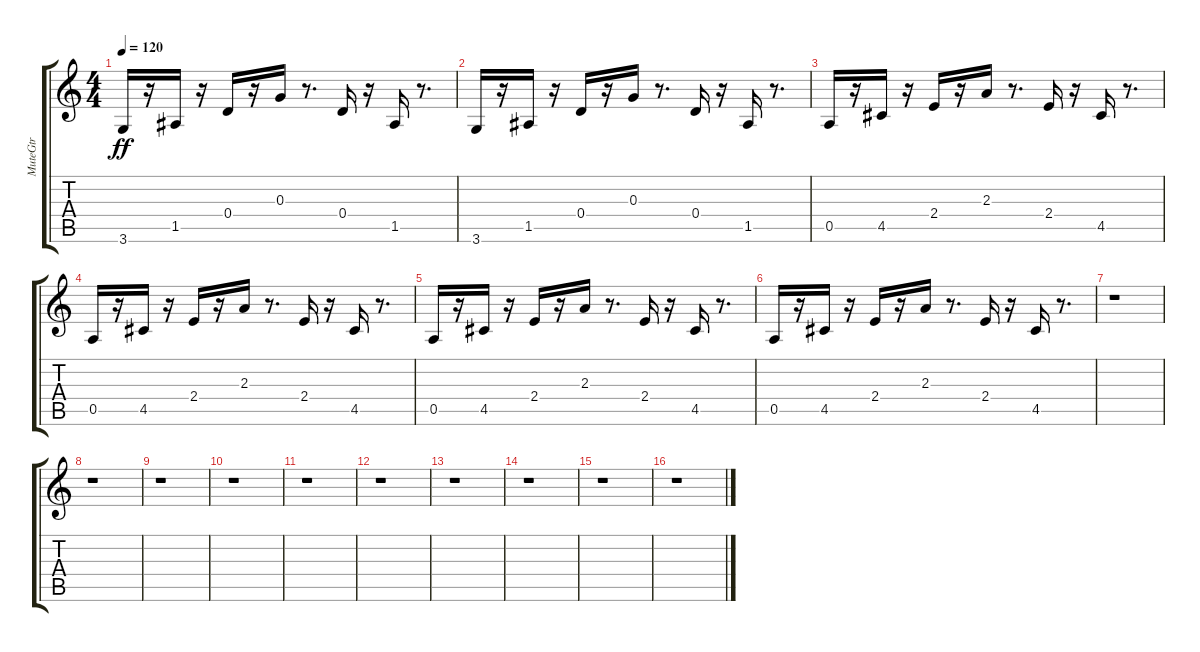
\track ("MuteGtr" "MuteGtr") {instrument electricguitarmuted}
\staff {score tabs}
\tuning (E4 B3 G3 D3 A2 E2) {hide}
\ts (4 4)
\tempo 120
\clef g2
\ks c
3.6.16{dy ff} r.16 1.5.16 r.16 0.4.16 r.16 0.3.16 r.8{d} 0.4.16 r.16 1.5.16 r.8{d} |
3.6.16 r.16 1.5.16 r.16 0.4.16 r.16 0.3.16 r.8{d} 0.4.16 r.16 1.5.16 r.8{d} |
0.5.16 r.16 4.5.16 r.16 2.4.16 r.16 2.3.16 r.8{d} 2.4.16 r.16 4.5.16 r.8{d} |
0.5.16 r.16 4.5.16 r.16 2.4.16 r.16 2.3.16 r.8{d} 2.4.16 r.16 4.5.16 r.8{d} |
0.5.16 r.16 4.5.16 r.16 2.4.16 r.16 2.3.16 r.8{d} 2.4.16 r.16 4.5.16 r.8{d} |
0.5.16 r.16 4.5.16 r.16 2.4.16 r.16 2.3.16 r.8{d} 2.4.16 r.16 4.5.16 r.8{d} |
r.1 |
r.1 |
r.1 |
r.1 |
r.1 |
r.1 |
r.1 |
r.1 |
r.1 |
r.1
